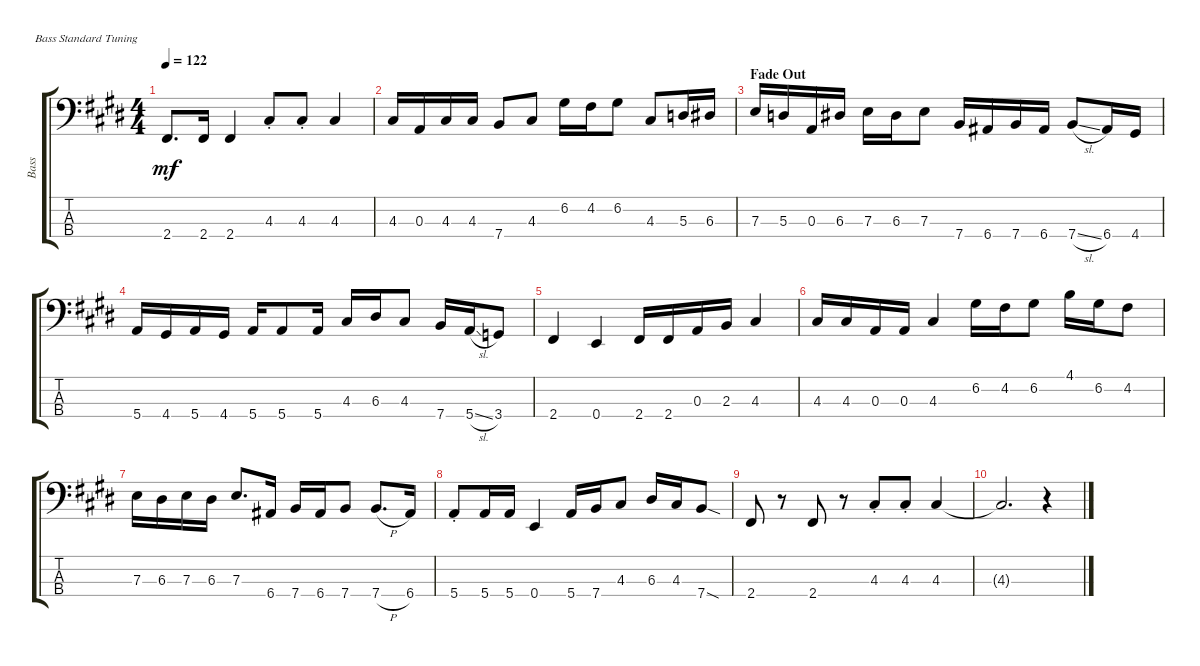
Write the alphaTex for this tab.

\defaultSystemsLayout 4
\bracketExtendMode groupsimilarinstruments
\otherSystemsTrackNameOrientation horizontal
\track ("Electric Bass (Tom Fowler)" "Bass") {instrument electricbassfinger}
\staff {score tabs}
\tuning (G2 D2 A1 E1)
\ts (4 4)
\tempo 122
\clef f4
\ks e
2.4{acc #}.8{d dy mf beam Up} 2.4{acc #}.16{beam Up} 2.4{acc #}.4{beam Up} 4.3{st acc #}.8{beam Up} 4.3{st acc #}.8{beam Up} 4.3{acc #}.4{beam Up} |
4.3{acc #}.16{beam Up} 0.3{acc forcenatural}.16{beam Up} 4.3{acc #}.16{beam Up} 4.3{acc #}.16{beam Up} 7.4{acc forcenatural}.8{beam Up} 4.3{acc #}.8{beam Up} 6.2{acc #}.16{beam Down} 4.2{acc #}.16{beam Down} 6.2{acc #}.8{beam Down} 4.3{acc #}.8{beam Up} 5.3{acc forcenatural}.16{beam Up} 6.3{acc #}.16{beam Up} |
\section ("" "Fade Out")
7.3{acc forcenatural}.16{beam Up} 5.3{acc forcenatural}.16{beam Up} 0.3{acc forcenatural}.16{beam Up} 6.3{acc #}.16{beam Up} 7.3{acc forcenatural}.16{beam Down} 6.3{acc #}.16{beam Down} 7.3{acc forcenatural}.8{beam Down} 7.4{acc forcenatural}.16{beam Up} 6.4{acc #}.16{beam Up} 7.4{acc forcenatural}.16{beam Up} 6.4{acc #}.16{beam Up} 7.4{sl acc forcenatural}.8{beam Up} 6.4{acc #}.16{beam Up} 4.4{acc #}.16{beam Up} |
5.4{acc forcenatural}.16{beam Up} 4.4{acc #}.16{beam Up} 5.4{acc forcenatural}.16{beam Up} 4.4{acc #}.16{beam Up} 5.4{acc forcenatural}.16{beam Up} 5.4{acc forcenatural}.8{beam Up} 5.4{acc forcenatural}.16{beam Up} 4.3{acc #}.16{beam Up} 6.3{acc #}.16{beam Up} 4.3{acc #}.8{beam Up} 7.4{acc forcenatural}.16{beam Up} 5.4{sl acc forcenatural}.16{beam Up} 3.4{acc forcenatural}.8{beam Up} |
2.4{acc #}.4{beam Up} 0.4{acc forcenatural}.4{beam Up} 2.4{acc #}.16{beam Up} 2.4{acc #}.16{beam Up} 0.3{acc forcenatural}.16{beam Up} 2.3{acc forcenatural}.16{beam Up} 4.3{acc #}.4{beam Up} |
4.3{acc #}.16{beam Up} 4.3{acc #}.16{beam Up} 0.3{acc forcenatural}.16{beam Up} 0.3{acc forcenatural}.16{beam Up} 4.3{acc #}.4{beam Up} 6.2{acc #}.16{beam Down} 4.2{acc #}.16{beam Down} 6.2{acc #}.8{beam Down} 4.1{acc forcenatural}.16{beam Down} 6.2{acc #}.16{beam Down} 4.2{acc #}.8{beam Down} |
7.3{acc forcenatural}.16{beam Down} 6.3{acc #}.16{beam Down} 7.3{acc forcenatural}.16{beam Down} 6.3{acc #}.16{beam Down} 7.3{acc forcenatural}.8{d beam Up} 6.4{acc #}.16{beam Up} 7.4{acc forcenatural}.16{beam Up} 6.4{acc #}.16{beam Up} 7.4{acc forcenatural}.8{beam Up} 7.4{h acc forcenatural}.8{d beam Up} 6.4{acc #}.16{beam Up} |
5.4{st acc forcenatural}.8{beam Up} 5.4{acc forcenatural}.16{beam Up} 5.4{acc forcenatural}.16{beam Up} 0.4{acc forcenatural}.4{beam Up} 5.4{acc forcenatural}.16{beam Up} 7.4{acc forcenatural}.16{beam Up} 4.3{acc #}.8{beam Up} 6.3{acc #}.16{beam Up} 4.3{acc #}.16{beam Up} 7.4{sod acc forcenatural}.8{beam Up} |
2.4{acc #}.8{beam Up} r.8{beam Up} 2.4{acc #}.8{beam Up} r.8{beam Up} 4.3{st acc #}.8{beam Up} 4.3{st acc #}.8{beam Up} 4.3{acc #}.4{beam Up} |
4.3{t acc #}.2{d beam Up} r.4{beam Up}
